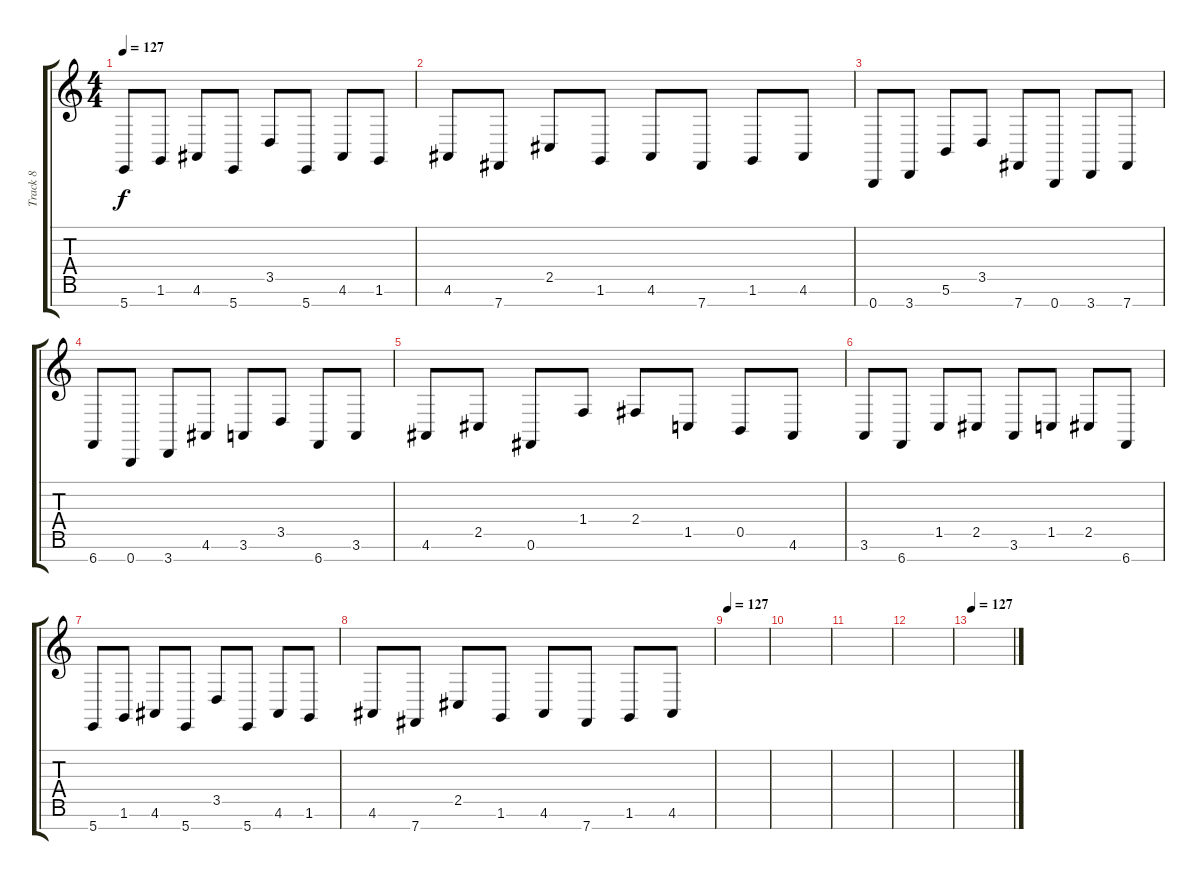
\track ("Track 8" "Track 8") {instrument cello}
\staff {score tabs}
\tuning (Gb4 Db4 A3 E3 B2 Gb2 B1) {hide}
\ts (4 4)
\tempo 127
\clef g2
\ks c
5.7.8{dy f} 1.6.8 4.6.8 5.7.8 3.5.8 5.7.8 4.6.8 1.6.8 |
4.6.8 7.7.8 2.5.8 1.6.8 4.6.8 7.7.8 1.6.8 4.6.8 |
0.7.8 3.7.8 5.6.8 3.5.8 7.7.8 0.7.8 3.7.8 7.7.8 |
6.7.8 0.7.8 3.7.8 4.6.8 3.6.8 3.5.8 6.7.8 3.6.8 |
4.6.8 2.5.8 0.6.8 1.4.8 2.4.8 1.5.8 0.5.8 4.6.8 |
3.6.8 6.7.8 1.5.8 2.5.8 3.6.8 1.5.8 2.5.8 6.7.8 |
5.7.8 1.6.8 4.6.8 5.7.8 3.5.8 5.7.8 4.6.8 1.6.8 |
4.6.8 7.7.8 2.5.8 1.6.8 4.6.8 7.7.8 1.6.8 4.6.8 |
\tempo 127
|
|
|
|
\tempo 127
